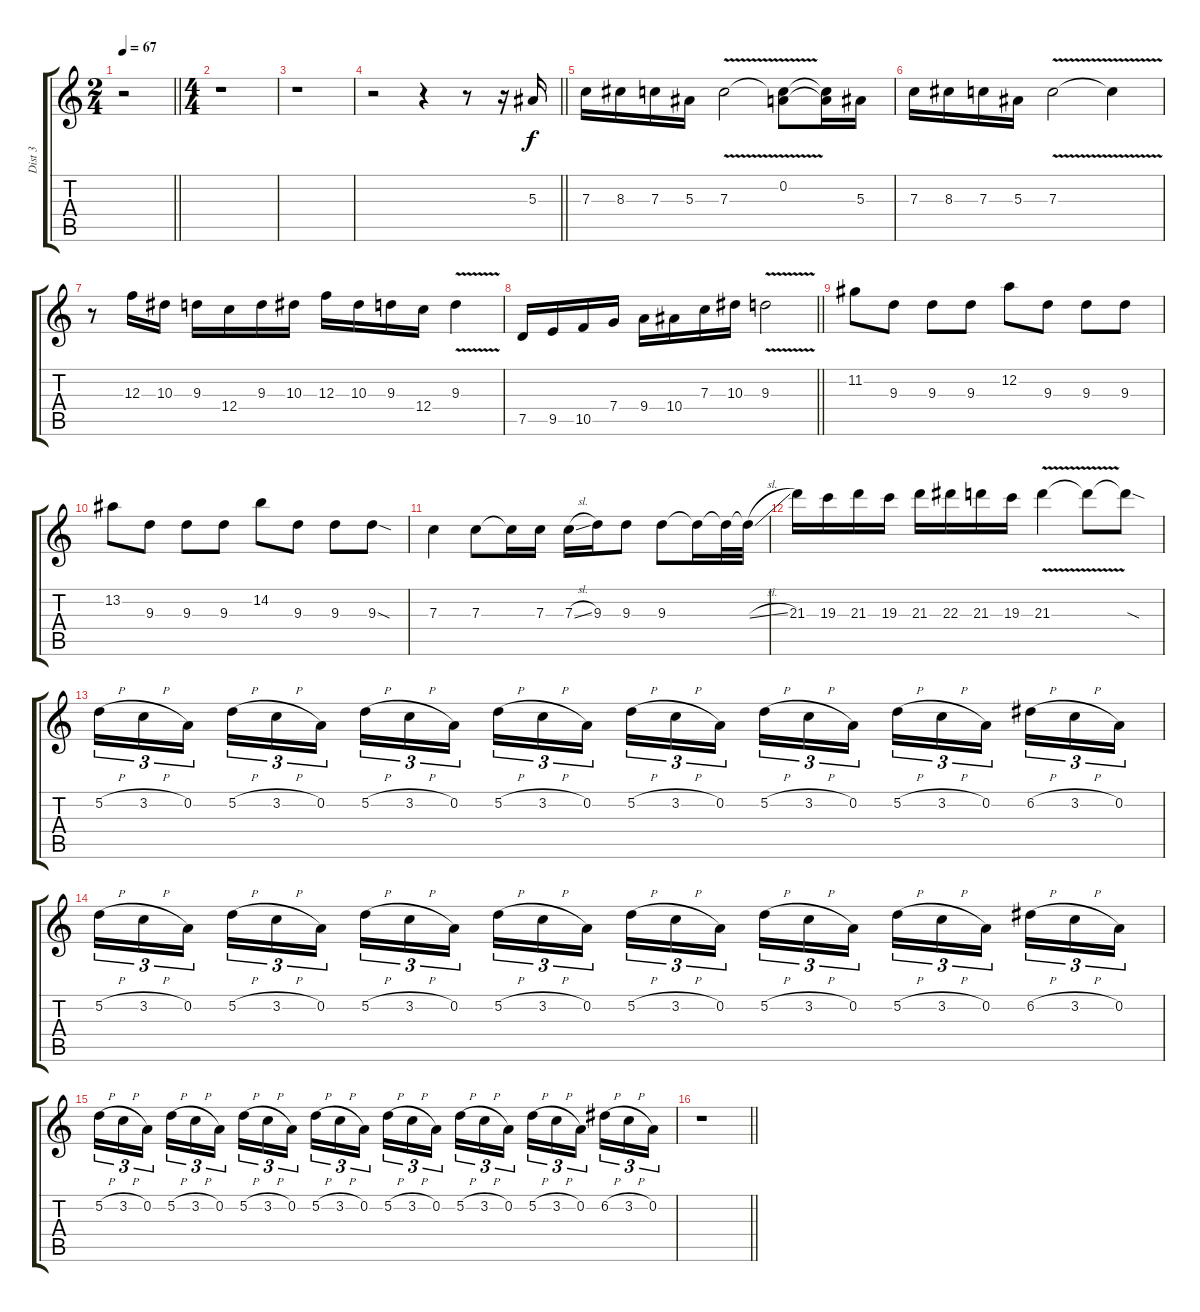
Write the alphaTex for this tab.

\track ("Dist 3" "Dist 3") {instrument distortionguitar}
\staff {score tabs}
\tuning (D4 A3 F3 C3 G2 D2) {hide}
\ts (2 4)
\tempo 67
\clef g2
\barLineRight lightlight
\ks c
r.2{dy f} |
\ts (4 4)
r.1 |
r.1 |
\barLineRight lightlight
r.2 r.4 r.8 r.16 5.3.16 |
7.3.16 8.3.16 7.3.16 5.3.16 7.3{v}.2 (0.2 7.3{t}).8 (0.2{t} 7.3{t}).16 5.3.16 |
7.3.16 8.3.16 7.3.16 5.3.16 7.3{v}.2 7.3{t}.4 |
r.8 12.3.16 10.3.16 9.3.16 12.4.16 9.3.16 10.3.16 12.3.16 10.3.16 9.3.16 12.4.16 9.3{v}.4 |
\barLineRight lightlight
7.5.16 9.5.16 10.5.16 7.4.16 9.4.16 10.4.16 7.3.16 10.3.16 9.3{v}.2 |
11.2.8 9.3.8 9.3.8 9.3.8 12.2.8 9.3.8 9.3.8 9.3.8 |
13.2.8 9.3.8 9.3.8 9.3.8 14.2.8 9.3.8 9.3.8 9.3{sod}.8 |
7.3.4 7.3.8 7.3{t}.16 7.3.16 7.3{sl}.16 9.3.16 9.3.8 9.3.8 9.3{t}.16 9.3{t}.32 9.3{sl t}.32 |
21.3.16 19.3.16 21.3.16 19.3.16 21.3.16 22.3.16 21.3.16 19.3.16 21.3{v}.4 21.3{t}.8 21.3{sod t}.8 |
5.2{h}.16{tu (3 2)} 3.2{h}.16{tu (3 2)} 0.2.16{tu (3 2) beam splitsecondary} 5.2{h}.16{tu (3 2)} 3.2{h}.16{tu (3 2)} 0.2.16{tu (3 2)} 5.2{h}.16{tu (3 2)} 3.2{h}.16{tu (3 2)} 0.2.16{tu (3 2) beam splitsecondary} 5.2{h}.16{tu (3 2)} 3.2{h}.16{tu (3 2)} 0.2.16{tu (3 2)} 5.2{h}.16{tu (3 2)} 3.2{h}.16{tu (3 2)} 0.2.16{tu (3 2) beam splitsecondary} 5.2{h}.16{tu (3 2)} 3.2{h}.16{tu (3 2)} 0.2.16{tu (3 2)} 5.2{h}.16{tu (3 2)} 3.2{h}.16{tu (3 2)} 0.2.16{tu (3 2) beam splitsecondary} 6.2{h}.16{tu (3 2)} 3.2{h}.16{tu (3 2)} 0.2.16{tu (3 2)} |
5.2{h}.16{tu (3 2)} 3.2{h}.16{tu (3 2)} 0.2.16{tu (3 2) beam splitsecondary} 5.2{h}.16{tu (3 2)} 3.2{h}.16{tu (3 2)} 0.2.16{tu (3 2)} 5.2{h}.16{tu (3 2)} 3.2{h}.16{tu (3 2)} 0.2.16{tu (3 2) beam splitsecondary} 5.2{h}.16{tu (3 2)} 3.2{h}.16{tu (3 2)} 0.2.16{tu (3 2)} 5.2{h}.16{tu (3 2)} 3.2{h}.16{tu (3 2)} 0.2.16{tu (3 2) beam splitsecondary} 5.2{h}.16{tu (3 2)} 3.2{h}.16{tu (3 2)} 0.2.16{tu (3 2)} 5.2{h}.16{tu (3 2)} 3.2{h}.16{tu (3 2)} 0.2.16{tu (3 2) beam splitsecondary} 6.2{h}.16{tu (3 2)} 3.2{h}.16{tu (3 2)} 0.2.16{tu (3 2)} |
5.2{h}.16{tu (3 2)} 3.2{h}.16{tu (3 2)} 0.2.16{tu (3 2) beam splitsecondary} 5.2{h}.16{tu (3 2)} 3.2{h}.16{tu (3 2)} 0.2.16{tu (3 2)} 5.2{h}.16{tu (3 2)} 3.2{h}.16{tu (3 2)} 0.2.16{tu (3 2) beam splitsecondary} 5.2{h}.16{tu (3 2)} 3.2{h}.16{tu (3 2)} 0.2.16{tu (3 2)} 5.2{h}.16{tu (3 2)} 3.2{h}.16{tu (3 2)} 0.2.16{tu (3 2) beam splitsecondary} 5.2{h}.16{tu (3 2)} 3.2{h}.16{tu (3 2)} 0.2.16{tu (3 2)} 5.2{h}.16{tu (3 2)} 3.2{h}.16{tu (3 2)} 0.2.16{tu (3 2) beam splitsecondary} 6.2{h}.16{tu (3 2)} 3.2{h}.16{tu (3 2)} 0.2.16{tu (3 2)} |
\barLineRight lightlight
r.1
